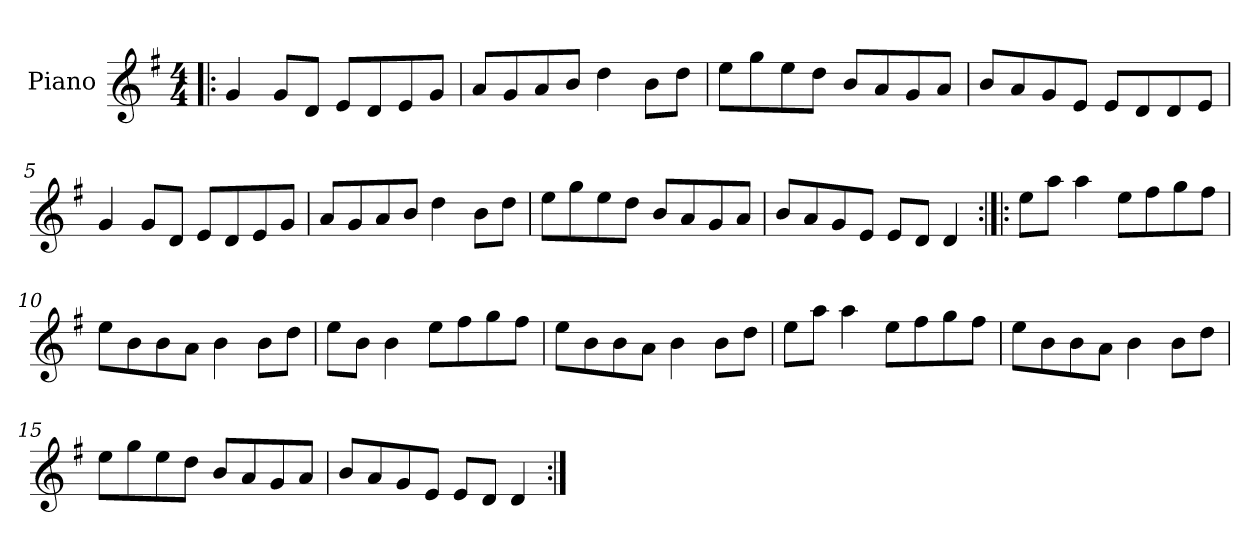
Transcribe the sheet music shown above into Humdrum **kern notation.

**kern
*part1
*staff1
*I"Piano
*I'Pno
*clefG2
*k[f#]
*G:
*M4/4
=1!|:
4g/
8g/L
8d/J
8e/L
8d/
8e/
8g/J
=2
8a/L
8g/
8a/
8b/J
4dd\
8b\L
8dd\J
=3
8ee\L
8gg\
8ee\
8dd\J
8b/L
8a/
8g/
8a/J
=4
8b/L
8a/
8g/
8e/J
8e/L
8d/
8d/
8e/J
=5
4g/
8g/L
8d/J
8e/L
8d/
8e/
8g/J
=6
8a/L
8g/
8a/
8b/J
4dd\
8b\L
8dd\J
=7
8ee\L
8gg\
8ee\
8dd\J
8b/L
8a/
8g/
8a/J
=8
8b/L
8a/
8g/
8e/J
8e/L
8d/J
4d/
=9:|!|:
8ee\L
8aa\J
4aa\
8ee\L
8ff#\
8gg\
8ff#\J
=10
8ee\L
8b\
8b\
8a\J
4b\
8b\L
8dd\J
=11
8ee\L
8b\J
4b\
8ee\L
8ff#\
8gg\
8ff#\J
=12
8ee\L
8b\
8b\
8a\J
4b\
8b\L
8dd\J
=13
8ee\L
8aa\J
4aa\
8ee\L
8ff#\
8gg\
8ff#\J
=14
8ee\L
8b\
8b\
8a\J
4b\
8b\L
8dd\J
=15
8ee\L
8gg\
8ee\
8dd\J
8b/L
8a/
8g/
8a/J
=16
8b/L
8a/
8g/
8e/J
8e/L
8d/J
4d/
=:|!
*-
